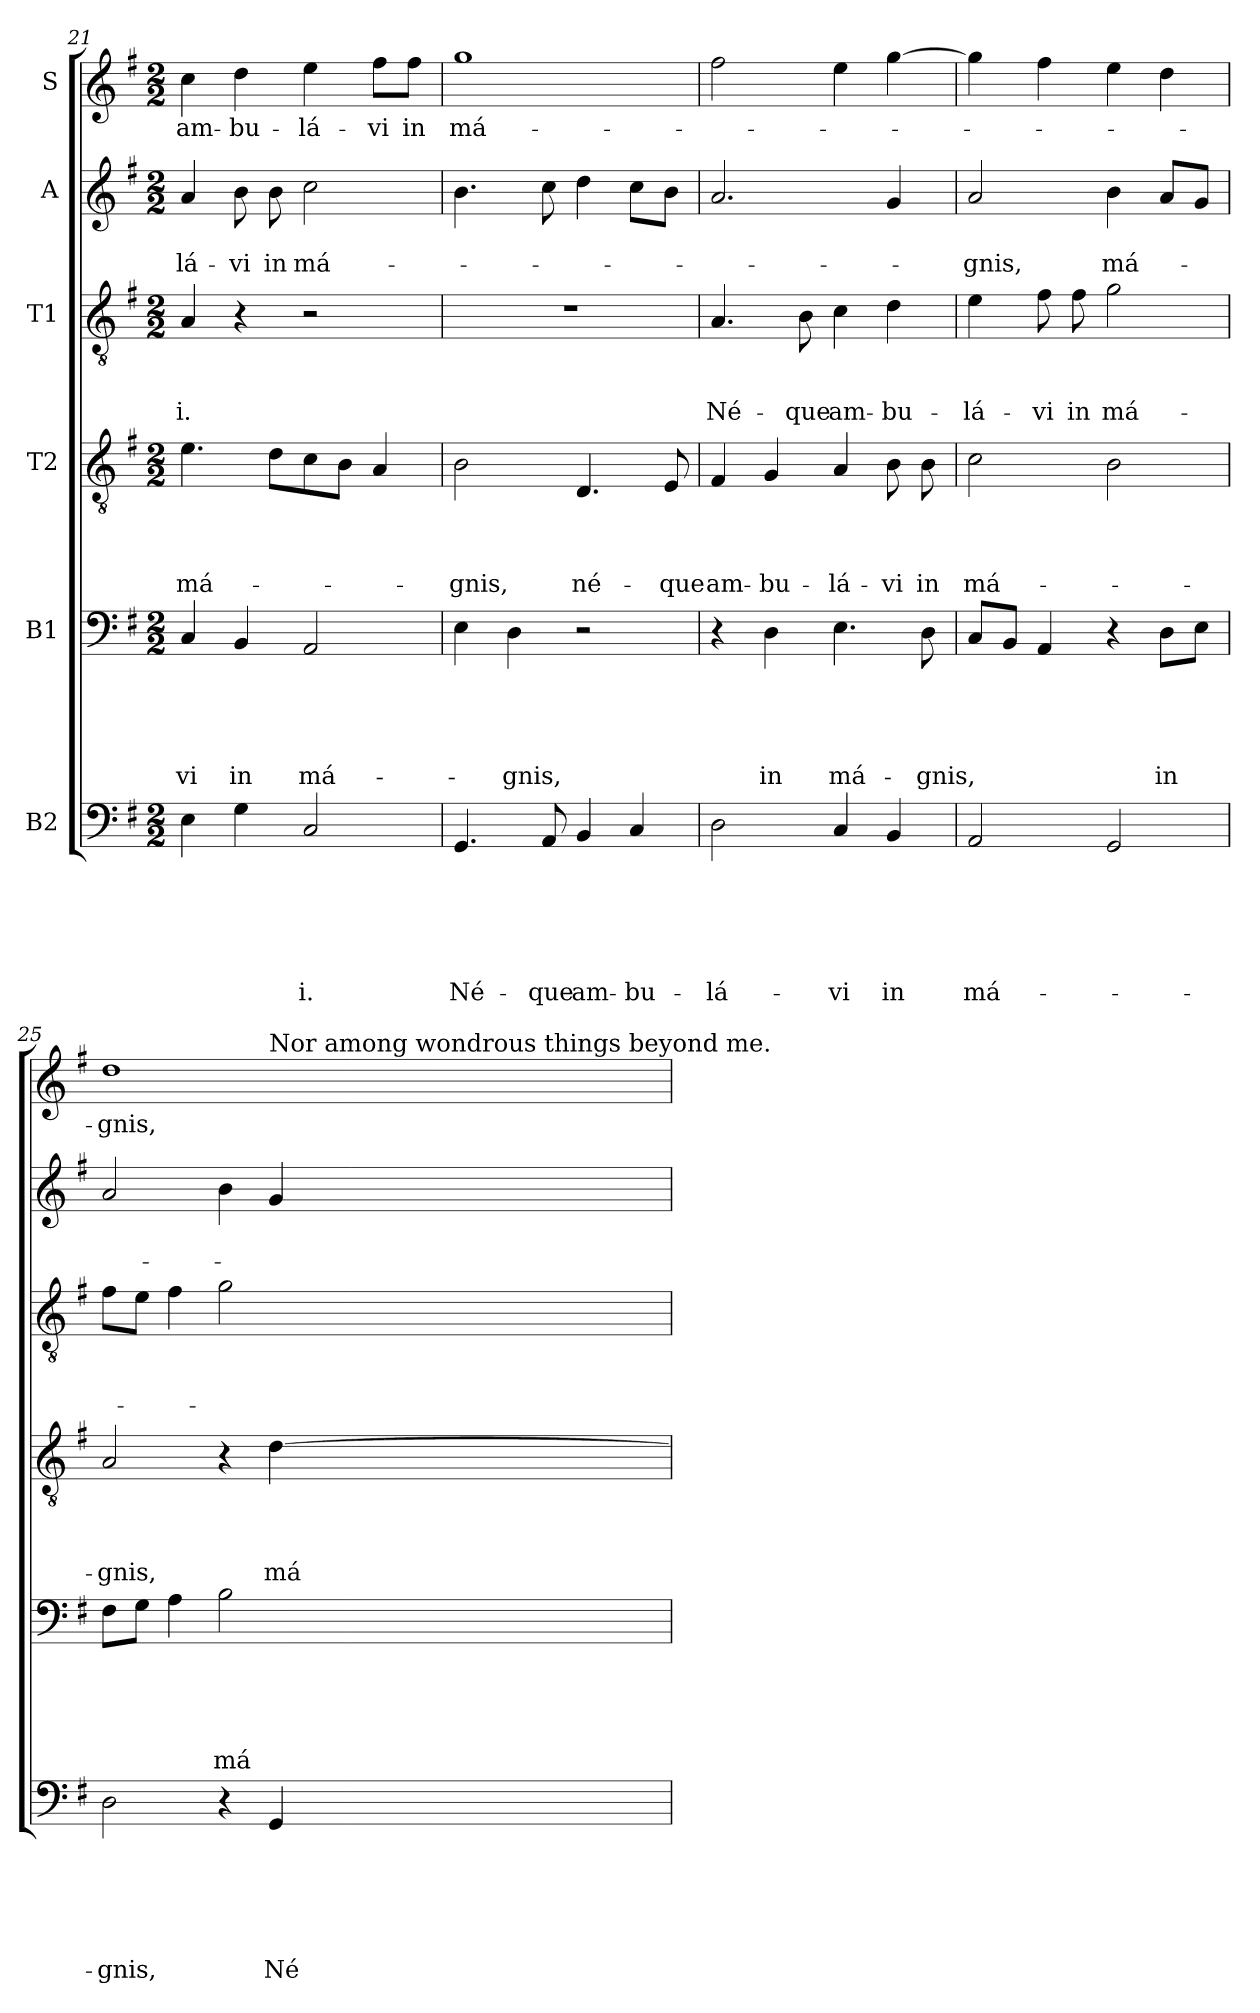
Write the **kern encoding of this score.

**kern	**text	**text	**text	**text	**text	**text	**kern	**text	**text	**text	**text	**text	**kern	**text	**text	**text	**text	**kern	**text	**text	**text	**kern	**text	**text	**kern	**text
*part6	*part6	*part6	*part6	*part6	*part6	*part6	*part5	*part5	*part5	*part5	*part5	*part5	*part4	*part4	*part4	*part4	*part4	*part3	*part3	*part3	*part3	*part2	*part2	*part2	*part1	*part1
*staff6	*staff6	*staff6	*staff6	*staff6	*staff6	*staff6	*staff5	*staff5	*staff5	*staff5	*staff5	*staff5	*staff4	*staff4	*staff4	*staff4	*staff4	*staff3	*staff3	*staff3	*staff3	*staff2	*staff2	*staff2	*staff1	*staff1
*I"B2	*	*	*	*	*	*	*I"B1	*	*	*	*	*	*I"T2	*	*	*	*	*I"T1	*	*	*	*I"A	*	*	*I"S	*
!!LO:PB:g=z
*clefF4	*	*	*	*	*	*	*clefF4	*	*	*	*	*	*clefGv2	*	*	*	*	*clefGv2	*	*	*	*clefG2	*	*	*clefG2	*
*k[f#]	*	*	*	*	*	*	*k[f#]	*	*	*	*	*	*k[f#]	*	*	*	*	*k[f#]	*	*	*	*k[f#]	*	*	*k[f#]	*
*G:	*	*	*	*	*	*	*G:	*	*	*	*	*	*G:	*	*	*	*	*G:	*	*	*	*G:	*	*	*G:	*
*M2/2	*	*	*	*	*	*	*M2/2	*	*	*	*	*	*M2/2	*	*	*	*	*M2/2	*	*	*	*M2/2	*	*	*M2/2	*
=21	=21	=21	=21	=21	=21	=21	=21	=21	=21	=21	=21	=21	=21	=21	=21	=21	=21	=21	=21	=21	=21	=21	=21	=21	=21	=21
!	!	!	!	!	!	!	!	!	!	!	!	!LO:LY:b	!	!	!	!	!LO:LY:b	!	!	!	!LO:LY:b	!	!	!LO:LY:b	!	!LO:LY:b
4E\	.	.	.	.	.	.	4C/	.	.	.	.	-vi	4.e\	.	.	.	má-	4A/	.	.	-i.	4a/	.	-lá-	4cc\	am-
!	!	!	!	!	!	!	!	!	!	!	!	!LO:LY:b	!	!	!	!	!	!	!	!	!	!	!	!LO:LY:b	!	!LO:LY:b
4G\	.	.	.	.	.	.	4BB/	.	.	.	.	in	.	.	.	.	.	4r	.	.	.	8b\	.	-vi	4dd\	-bu-
!	!	!	!	!	!	!	!	!	!	!	!	!	!	!	!	!	!	!	!	!	!	!	!	!LO:LY:b	!	!
.	.	.	.	.	.	.	.	.	.	.	.	.	8d\L	.	.	.	.	.	.	.	.	8b\	.	in	.	.
!	!	!	!	!	!	!LO:LY:b	!	!	!	!	!	!LO:LY:b	!	!	!	!	!	!	!	!	!	!	!	!LO:LY:b	!	!LO:LY:b
2C/	.	.	.	.	.	-i.	2AA/	.	.	.	.	má-	8c\	.	.	.	.	2r	.	.	.	2cc\	.	má-	4ee\	-lá-
.	.	.	.	.	.	.	.	.	.	.	.	.	8B\J	.	.	.	.	.	.	.	.	.	.	.	.	.
!	!	!	!	!	!	!	!	!	!	!	!	!	!	!	!	!	!	!	!	!	!	!	!	!	!	!LO:LY:b
.	.	.	.	.	.	.	.	.	.	.	.	.	4A/	.	.	.	.	.	.	.	.	.	.	.	8ff#\L	-vi
!	!	!	!	!	!	!	!	!	!	!	!	!	!	!	!	!	!	!	!	!	!	!	!	!	!	!LO:LY:b
.	.	.	.	.	.	.	.	.	.	.	.	.	.	.	.	.	.	.	.	.	.	.	.	.	8ff#\J	in
=22	=22	=22	=22	=22	=22	=22	=22	=22	=22	=22	=22	=22	=22	=22	=22	=22	=22	=22	=22	=22	=22	=22	=22	=22	=22	=22
!	!	!	!	!	!	!LO:LY:b	!	!	!	!	!	!	!	!	!	!	!LO:LY:b	!	!	!	!	!	!	!	!	!LO:LY:b
4.GG/	.	.	.	.	.	Né-	4E\	.	.	.	.	.	2B\	.	.	.	-gnis,	1r	.	.	.	4.b\	.	.	1gg	má-
!	!	!	!	!	!	!	!	!	!	!	!	!LO:LY:b	!	!	!	!	!	!	!	!	!	!	!	!	!	!
.	.	.	.	.	.	.	4D\	.	.	.	.	-gnis,	.	.	.	.	.	.	.	.	.	.	.	.	.	.
!	!	!	!	!	!	!LO:LY:b	!	!	!	!	!	!	!	!	!	!	!	!	!	!	!	!	!	!	!	!
8AA/	.	.	.	.	.	-que	.	.	.	.	.	.	.	.	.	.	.	.	.	.	.	8cc\	.	.	.	.
!	!	!	!	!	!	!LO:LY:b	!	!	!	!	!	!	!	!	!	!	!LO:LY:b	!	!	!	!	!	!	!	!	!
4BB/	.	.	.	.	.	am-	2r	.	.	.	.	.	4.D/	.	.	.	né-	.	.	.	.	4dd\	.	.	.	.
!	!	!	!	!	!	!LO:LY:b	!	!	!	!	!	!	!	!	!	!	!	!	!	!	!	!	!	!	!	!
4C/	.	.	.	.	.	-bu-	.	.	.	.	.	.	.	.	.	.	.	.	.	.	.	8cc\L	.	.	.	.
!	!	!	!	!	!	!	!	!	!	!	!	!	!	!	!	!	!LO:LY:b	!	!	!	!	!	!	!	!	!
.	.	.	.	.	.	.	.	.	.	.	.	.	8E/	.	.	.	-que	.	.	.	.	8b\J	.	.	.	.
=23	=23	=23	=23	=23	=23	=23	=23	=23	=23	=23	=23	=23	=23	=23	=23	=23	=23	=23	=23	=23	=23	=23	=23	=23	=23	=23
!	!	!	!	!	!	!LO:LY:b	!	!	!	!	!	!	!	!	!	!	!LO:LY:b	!	!	!	!LO:LY:b	!	!	!	!	!
2D\	.	.	.	.	.	-lá-	4r	.	.	.	.	.	4F#/	.	.	.	am-	4.A/	.	.	Né-	2.a/	.	.	2ff#\	.
!	!	!	!	!	!	!	!	!	!	!	!	!LO:LY:b	!	!	!	!	!LO:LY:b	!	!	!	!	!	!	!	!	!
.	.	.	.	.	.	.	4D\	.	.	.	.	in	4G/	.	.	.	-bu-	.	.	.	.	.	.	.	.	.
!	!	!	!	!	!	!	!	!	!	!	!	!	!	!	!	!	!	!	!	!	!LO:LY:b	!	!	!	!	!
.	.	.	.	.	.	.	.	.	.	.	.	.	.	.	.	.	.	8B\	.	.	-que	.	.	.	.	.
!	!	!	!	!	!	!LO:LY:b	!	!	!	!	!	!LO:LY:b	!	!	!	!	!LO:LY:b	!	!	!	!LO:LY:b	!	!	!	!	!
4C/	.	.	.	.	.	-vi	4.E\	.	.	.	.	má-	4A/	.	.	.	-lá-	4c\	.	.	am-	.	.	.	4ee\	.
!	!	!	!	!	!	!LO:LY:b	!	!	!	!	!	!	!	!	!	!	!LO:LY:b	!	!	!	!LO:LY:b	!	!	!	!	!
4BB/	.	.	.	.	.	in	.	.	.	.	.	.	8B\	.	.	.	-vi	4d\	.	.	-bu-	4g/	.	.	[4gg\	.
!	!	!	!	!	!	!	!	!	!	!	!	!LO:LY:b	!	!	!	!	!LO:LY:b	!	!	!	!	!	!	!	!	!
.	.	.	.	.	.	.	8D\	.	.	.	.	-gnis,	8B\	.	.	.	in	.	.	.	.	.	.	.	.	.
=24	=24	=24	=24	=24	=24	=24	=24	=24	=24	=24	=24	=24	=24	=24	=24	=24	=24	=24	=24	=24	=24	=24	=24	=24	=24	=24
!	!	!	!	!	!	!LO:LY:b	!	!	!	!	!	!	!	!	!	!	!LO:LY:b	!	!	!	!LO:LY:b	!	!	!LO:LY:b	!	!
2AA/	.	.	.	.	.	má-	8C/L	.	.	.	.	.	2c\	.	.	.	má-	4e\	.	.	-lá-	2a/	.	-gnis,	4gg\]	.
.	.	.	.	.	.	.	8BB/J	.	.	.	.	.	.	.	.	.	.	.	.	.	.	.	.	.	.	.
!	!	!	!	!	!	!	!	!	!	!	!	!	!	!	!	!	!	!	!	!	!LO:LY:b	!	!	!	!	!
.	.	.	.	.	.	.	4AA/	.	.	.	.	.	.	.	.	.	.	8f#\	.	.	-vi	.	.	.	4ff#\	.
!	!	!	!	!	!	!	!	!	!	!	!	!	!	!	!	!	!	!	!	!	!LO:LY:b	!	!	!	!	!
.	.	.	.	.	.	.	.	.	.	.	.	.	.	.	.	.	.	8f#\	.	.	in	.	.	.	.	.
!	!	!	!	!	!	!	!	!	!	!	!	!	!	!	!	!	!	!	!	!	!LO:LY:b	!	!	!LO:LY:b	!	!
2GG/	.	.	.	.	.	.	4r	.	.	.	.	.	2B\	.	.	.	.	2g\	.	.	má-	4b\	.	má-	4ee\	.
!	!	!	!	!	!	!	!	!	!	!	!	!LO:LY:b	!	!	!	!	!	!	!	!	!	!	!	!	!	!
.	.	.	.	.	.	.	8D\L	.	.	.	.	in	.	.	.	.	.	.	.	.	.	8a/L	.	.	4dd\	.
.	.	.	.	.	.	.	8E\J	.	.	.	.	.	.	.	.	.	.	.	.	.	.	8g/J	.	.	.	.
=25	=25	=25	=25	=25	=25	=25	=25	=25	=25	=25	=25	=25	=25	=25	=25	=25	=25	=25	=25	=25	=25	=25	=25	=25	=25	=25
!	!	!	!	!	!	!LO:LY:b	!	!	!	!	!	!	!	!	!	!	!LO:LY:b	!	!	!	!	!	!	!	!	!LO:LY:b
*	*	*	*	*	*	*	*	*	*	*	*	*	*	*	*	*	*	*	*	*	*	*	*	*	*^	*
2D\	.	.	.	.	.	-gnis,	8F#\L	.	.	.	.	.	2A/	.	.	.	-gnis,	8f#\L	.	.	.	2a/	.	.	1dd	2.ryy	-gnis,
.	.	.	.	.	.	.	8G\J	.	.	.	.	.	.	.	.	.	.	8e\J	.	.	.	.	.	.	.	.	.
.	.	.	.	.	.	.	4A\	.	.	.	.	.	.	.	.	.	.	4f#\	.	.	.	.	.	.	.	.	.
!	!	!	!	!	!	!	!	!	!	!	!	!LO:LY:b	!	!	!	!	!	!	!	!	!	!	!	!	!	!	!
4r	.	.	.	.	.	.	2B\	.	.	.	.	má-	4r	.	.	.	.	2g\	.	.	.	4b\	.	.	.	.	.
!	!	!	!	!	!	!	!	!	!	!	!	!	!	!	!	!	!	!	!	!	!	!	!	!	!	!LO:TX:a:t=Nor among wondrous things beyond me.	!
!	!	!	!	!	!	!LO:LY:b	!	!	!	!	!	!	!	!	!	!	!LO:LY:b	!	!	!	!	!	!	!	!	!	!
4GG/	.	.	.	.	.	Né-	.	.	.	.	.	.	[4d\	.	.	.	má-	.	.	.	.	4g/	.	.	.	4ryy	.
*	*	*	*	*	*	*	*	*	*	*	*	*	*	*	*	*	*	*	*	*	*	*	*	*	*v	*v	*
=	=	=	=	=	=	=	=	=	=	=	=	=	=	=	=	=	=	=	=	=	=	=	=	=	=	=
*-	*-	*-	*-	*-	*-	*-	*-	*-	*-	*-	*-	*-	*-	*-	*-	*-	*-	*-	*-	*-	*-	*-	*-	*-	*-	*-
